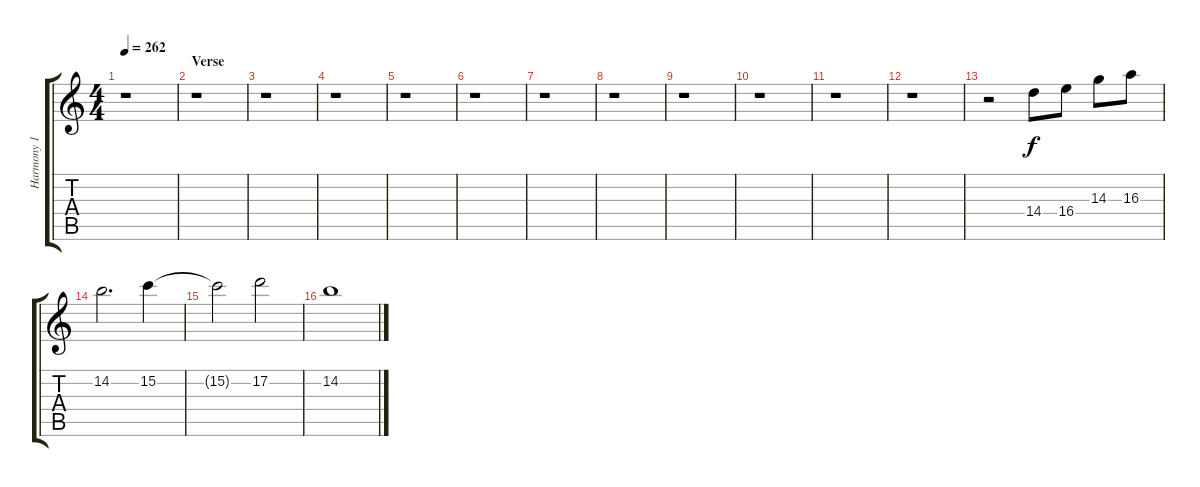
\track ("Harmony 1" "Harmony 1") {instrument overdrivenguitar}
\staff {score tabs}
\tuning (D4 A3 F3 C3 G2 C2) {hide}
\ts (4 4)
\tempo 262
\clef g2
\ks aminor
r.1{dy f} |
\section ("" "Verse")
r.1 |
r.1 |
r.1 |
r.1 |
r.1 |
r.1 |
r.1 |
r.1 |
r.1 |
r.1 |
r.1 |
r.2 14.4.8 16.4.8 14.3.8 16.3.8 |
14.2.2{d} 15.2.4 |
15.2{t}.2 17.2.2 |
14.2.1
